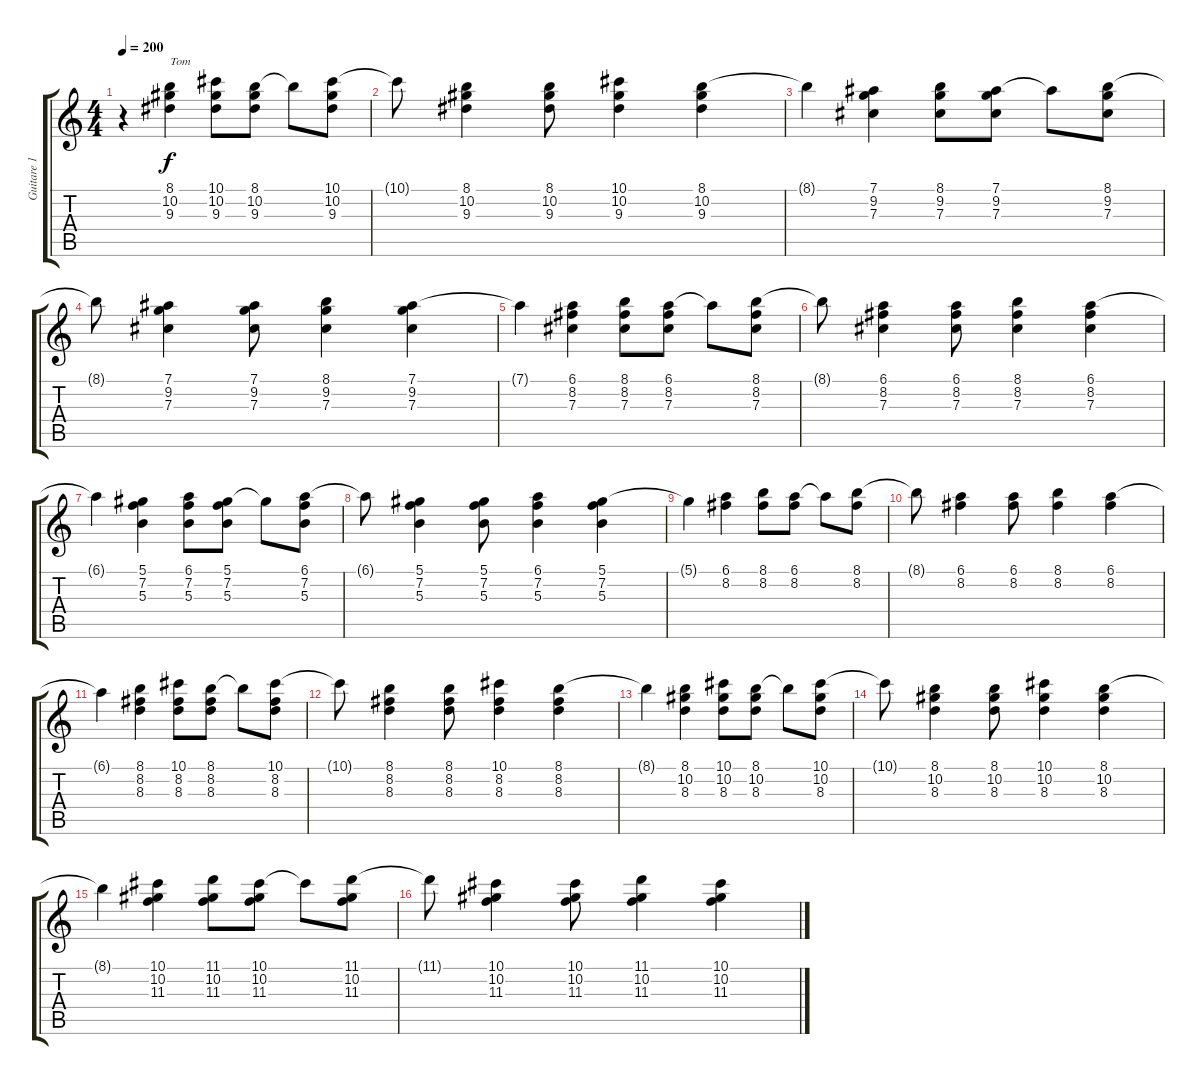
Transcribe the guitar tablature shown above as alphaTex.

\track ("Guitare 1" "Guitare 1") {instrument acousticguitarnylon}
\staff {score tabs}
\tuning (Eb4 Bb3 Gb3 Db3 Ab2 Eb2) {hide}
\ts (4 4)
\tempo 200
\clef g2
\ks c
r.4{dy f instrument acousticguitarnylon} (8.1 10.2 9.3).4{txt "Tom"} (10.1 10.2 9.3).8 (8.1 10.2 9.3).8 8.1{t}.8 (10.1 10.2 9.3).8 |
10.1{t}.8 (8.1 10.2 9.3).4 (8.1 10.2 9.3).8 (10.1 10.2 9.3).4 (8.1 10.2 9.3).4 |
8.1{t}.4 (7.1 9.2 7.3).4 (8.1 9.2 7.3).8 (7.1 9.2 7.3).8 7.1{t}.8 (8.1 9.2 7.3).8 |
8.1{t}.8 (7.1 9.2 7.3).4 (7.1 9.2 7.3).8 (8.1 9.2 7.3).4 (7.1 9.2 7.3).4 |
7.1{t}.4 (6.1 8.2 7.3).4 (8.1 8.2 7.3).8 (6.1 8.2 7.3).8 6.1{t}.8 (8.1 8.2 7.3).8 |
8.1{t}.8 (6.1 8.2 7.3).4 (6.1 8.2 7.3).8 (8.1 8.2 7.3).4 (6.1 8.2 7.3).4 |
6.1{t}.4 (5.1 7.2 5.3).4 (6.1 7.2 5.3).8 (5.1 7.2 5.3).8 5.1{t}.8 (6.1 7.2 5.3).8 |
6.1{t}.8 (5.1 7.2 5.3).4 (5.1 7.2 5.3).8 (6.1 7.2 5.3).4 (5.1 7.2 5.3).4 |
5.1{t}.4 (6.1 8.2).4 (8.1 8.2).8 (6.1 8.2).8 6.1{t}.8 (8.1 8.2).8 |
8.1{t}.8 (6.1 8.2).4 (6.1 8.2).8 (8.1 8.2).4 (6.1 8.2).4 |
6.1{t}.4 (8.1 8.2 8.3).4 (10.1 8.2 8.3).8 (8.1 8.2 8.3).8 8.1{t}.8 (10.1 8.2 8.3).8 |
10.1{t}.8 (8.1 8.2 8.3).4 (8.1 8.2 8.3).8 (10.1 8.2 8.3).4 (8.1 8.2 8.3).4 |
8.1{t}.4 (8.1 10.2 8.3).4 (10.1 10.2 8.3).8 (8.1 10.2 8.3).8 8.1{t}.8 (10.1 10.2 8.3).8 |
10.1{t}.8 (8.1 10.2 8.3).4 (8.1 10.2 8.3).8 (10.1 10.2 8.3).4 (8.1 10.2 8.3).4 |
8.1{t}.4 (10.1 10.2 11.3).4 (11.1 10.2 11.3).8 (10.1 10.2 11.3).8 10.1{t}.8 (11.1 10.2 11.3).8 |
11.1{t}.8 (10.1 10.2 11.3).4 (10.1 10.2 11.3).8 (11.1 10.2 11.3).4 (10.1 10.2 11.3).4
